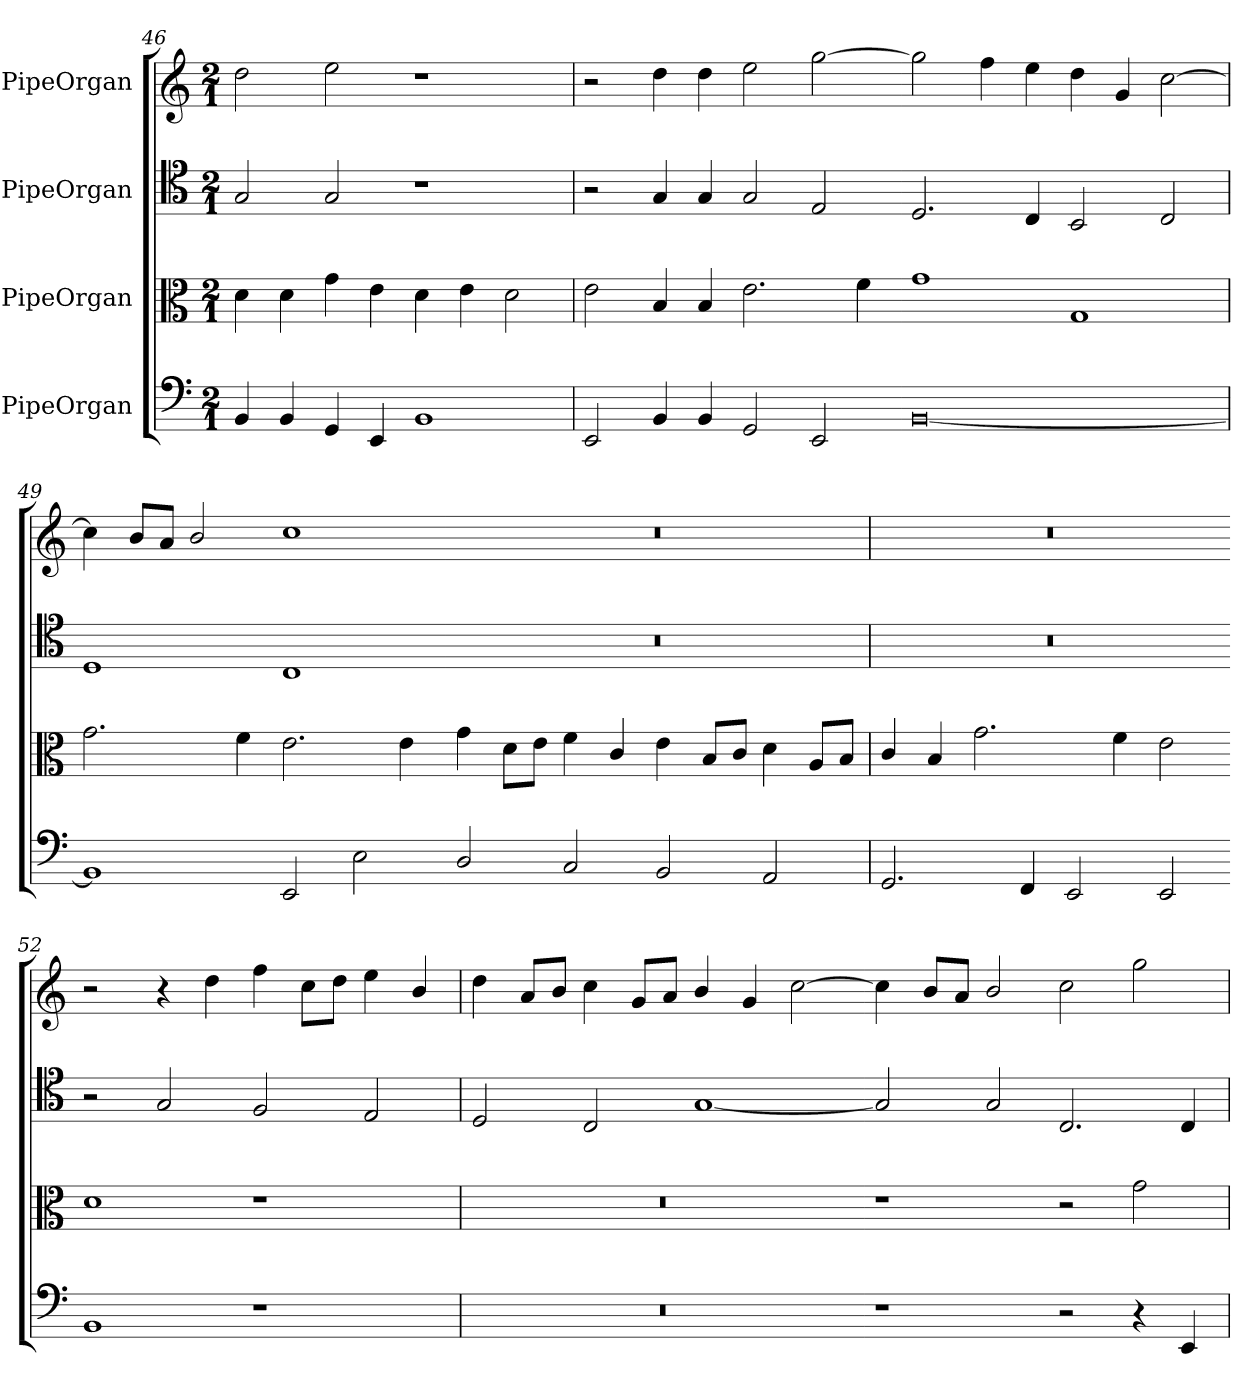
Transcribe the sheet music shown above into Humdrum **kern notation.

**kern	**kern	**kern	**kern
*part4	*part3	*part2	*part1
*staff4	*staff3	*staff2	*staff1
*I"PipeOrgan	*I"PipeOrgan	*I"PipeOrgan	*I"PipeOrgan
*clefF5	*clefC3	*clefC4	*clefG2
*k[]	*k[]	*k[]	*k[]
*C:	*C:	*C:	*C:
*M2/1	*M2/1	*M2/1	*M2/1
=46	=46	=46	=46
4GG/	4d\	2G/	2dd\
4GG/	4d\	.	.
4EE/	4g\	2G/	2ee\
4CC/	4e\	.	.
1GG	4d\	1r	1r
.	4e\	.	.
.	2d\	.	.
=47	=47	=47	=47
2CC/	2e\	2r	2r
4GG/	4B/	4G/	4dd\
4GG/	4B/	4G/	4dd\
2EE/	2.e\	2G/	2ee\
2CC/	.	2E/	[2gg
.	4f\	.	.
=48-	=48-	=48-	=48-
[0GG	1g	2.D/	2gg]
.	.	.	4ff\
.	.	4C/	4ee\
.	1G	2BB/	4dd\
.	.	.	4g/
.	.	2C/	[2cc\
=49	=49	=49	=49
1GG]	2.g\	1D	4cc!\]
.	.	.	8b/L
.	.	.	8a/J
.	.	.	2b/
.	4f\	.	.
2CC/	2.e\	1C	1cc
2C\	.	.	.
.	4e\	.	.
=50-	=50-	=50-	=50-
2BB/	4g\	0r	0r
.	8d\L	.	.
.	8e\J	.	.
2AA/	4f\	.	.
.	4c/	.	.
2GG/	4e\	.	.
.	8B/L	.	.
.	8c/J	.	.
2FF/	4d\	.	.
.	8A/L	.	.
.	8B/J	.	.
=51	=51	=51	=51
2.EE/	4c/	0r	0r
.	4B/	.	.
.	2.g\	.	.
4DD/	.	.	.
2CC/	.	.	.
.	4f\	.	.
2CC/	2e\	.	.
=52-	=52-	=52-	=52-
1GG	1d	2r	2r
.	.	2G/	4r
.	.	.	4dd\
1r	1r	2F/	4ff\
.	.	.	8cc\L
.	.	.	8dd\J
.	.	2E/	4ee\
.	.	.	4b/
=53	=53	=53	=53
0r	0r	2D/	4dd\
.	.	.	8a/L
.	.	.	8b/J
.	.	2C/	4cc\
.	.	.	8g/L
.	.	.	8a/J
.	.	[1G	4b/
.	.	.	4g/
.	.	.	[2cc\
=54-	=54-	=54-	=54-
1r	1r	2G/]	4cc\]
.	.	.	8b/L
.	.	.	8a/J
.	.	2G/	2b/
2r	2r	2.C/	2cc\
4r	2g\	.	2gg\
4CC/	.	4C/	.
=	=	=	=
*-	*-	*-	*-
